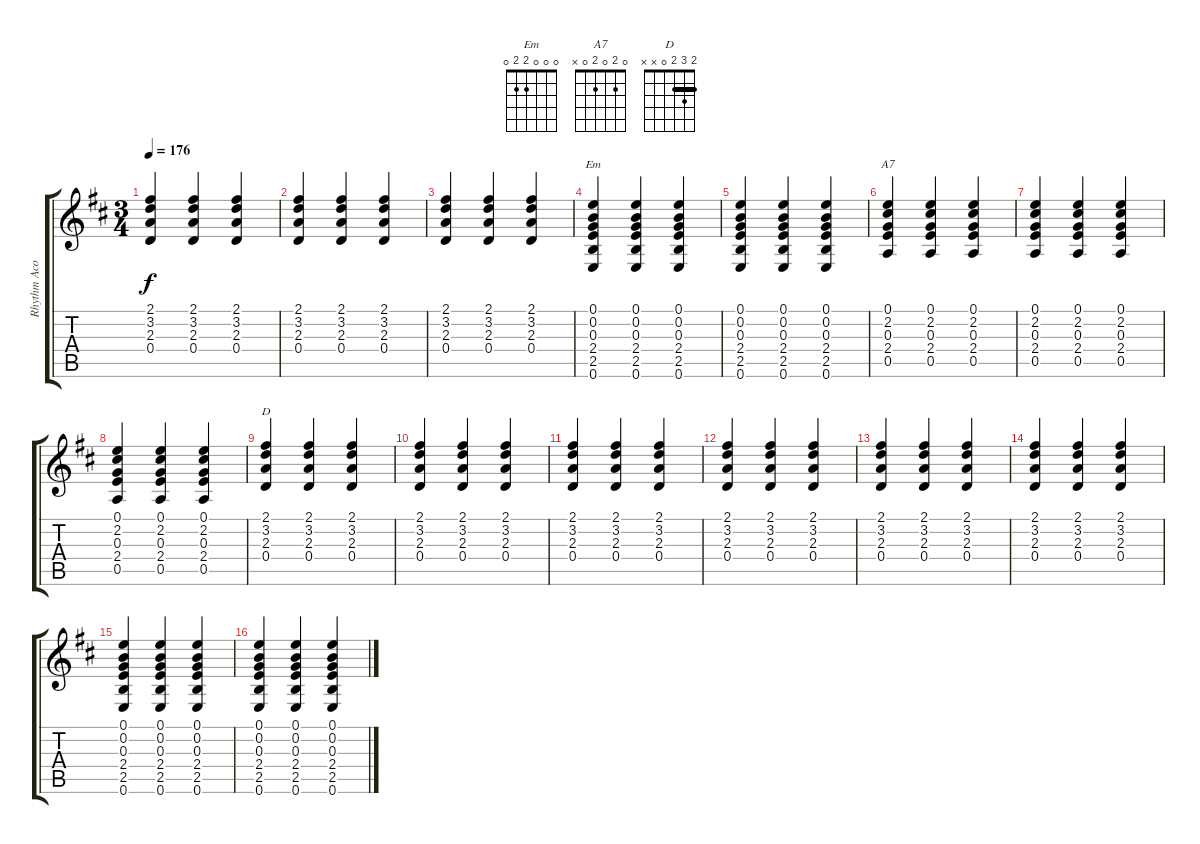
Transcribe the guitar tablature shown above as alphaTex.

\track ("Rhythm Acoustic" "Rhythm Aco") {instrument acousticguitarsteel}
\staff {score tabs}
\tuning (E4 B3 G3 D3 A2 E2) {hide}
\chord ("Em" 0 0 0 2 2 0)
\chord ("A7" 0 2 0 2 0 x)
\chord ("D" 2 3 2 0 x x) {barre 2}
\ts (3 4)
\tempo 176
\clef g2
\ks d
(2.1 3.2 2.3 0.4).4{dy f} (2.1 3.2 2.3 0.4).4 (2.1 3.2 2.3 0.4).4 |
(2.1 3.2 2.3 0.4).4 (2.1 3.2 2.3 0.4).4 (2.1 3.2 2.3 0.4).4 |
(2.1 3.2 2.3 0.4).4 (2.1 3.2 2.3 0.4).4 (2.1 3.2 2.3 0.4).4 |
(0.1 0.2 0.3 2.4 2.5 0.6).4{ch "Em"} (0.1 0.2 0.3 2.4 2.5 0.6).4 (0.1 0.2 0.3 2.4 2.5 0.6).4 |
(0.1 0.2 0.3 2.4 2.5 0.6).4 (0.1 0.2 0.3 2.4 2.5 0.6).4 (0.1 0.2 0.3 2.4 2.5 0.6).4 |
(0.1 2.2 0.3 2.4 0.5).4{ch "A7"} (0.1 2.2 0.3 2.4 0.5).4 (0.1 2.2 0.3 2.4 0.5).4 |
(0.1 2.2 0.3 2.4 0.5).4 (0.1 2.2 0.3 2.4 0.5).4 (0.1 2.2 0.3 2.4 0.5).4 |
(0.1 2.2 0.3 2.4 0.5).4 (0.1 2.2 0.3 2.4 0.5).4 (0.1 2.2 0.3 2.4 0.5).4 |
(2.1 3.2 2.3 0.4).4{ch "D"} (2.1 3.2 2.3 0.4).4 (2.1 3.2 2.3 0.4).4 |
(2.1 3.2 2.3 0.4).4 (2.1 3.2 2.3 0.4).4 (2.1 3.2 2.3 0.4).4 |
(2.1 3.2 2.3 0.4).4 (2.1 3.2 2.3 0.4).4 (2.1 3.2 2.3 0.4).4 |
(2.1 3.2 2.3 0.4).4 (2.1 3.2 2.3 0.4).4 (2.1 3.2 2.3 0.4).4 |
(2.1 3.2 2.3 0.4).4 (2.1 3.2 2.3 0.4).4 (2.1 3.2 2.3 0.4).4 |
(2.1 3.2 2.3 0.4).4 (2.1 3.2 2.3 0.4).4 (2.1 3.2 2.3 0.4).4 |
(0.1 0.2 0.3 2.4 2.5 0.6).4 (0.1 0.2 0.3 2.4 2.5 0.6).4 (0.1 0.2 0.3 2.4 2.5 0.6).4 |
(0.1 0.2 0.3 2.4 2.5 0.6).4 (0.1 0.2 0.3 2.4 2.5 0.6).4 (0.1 0.2 0.3 2.4 2.5 0.6).4
